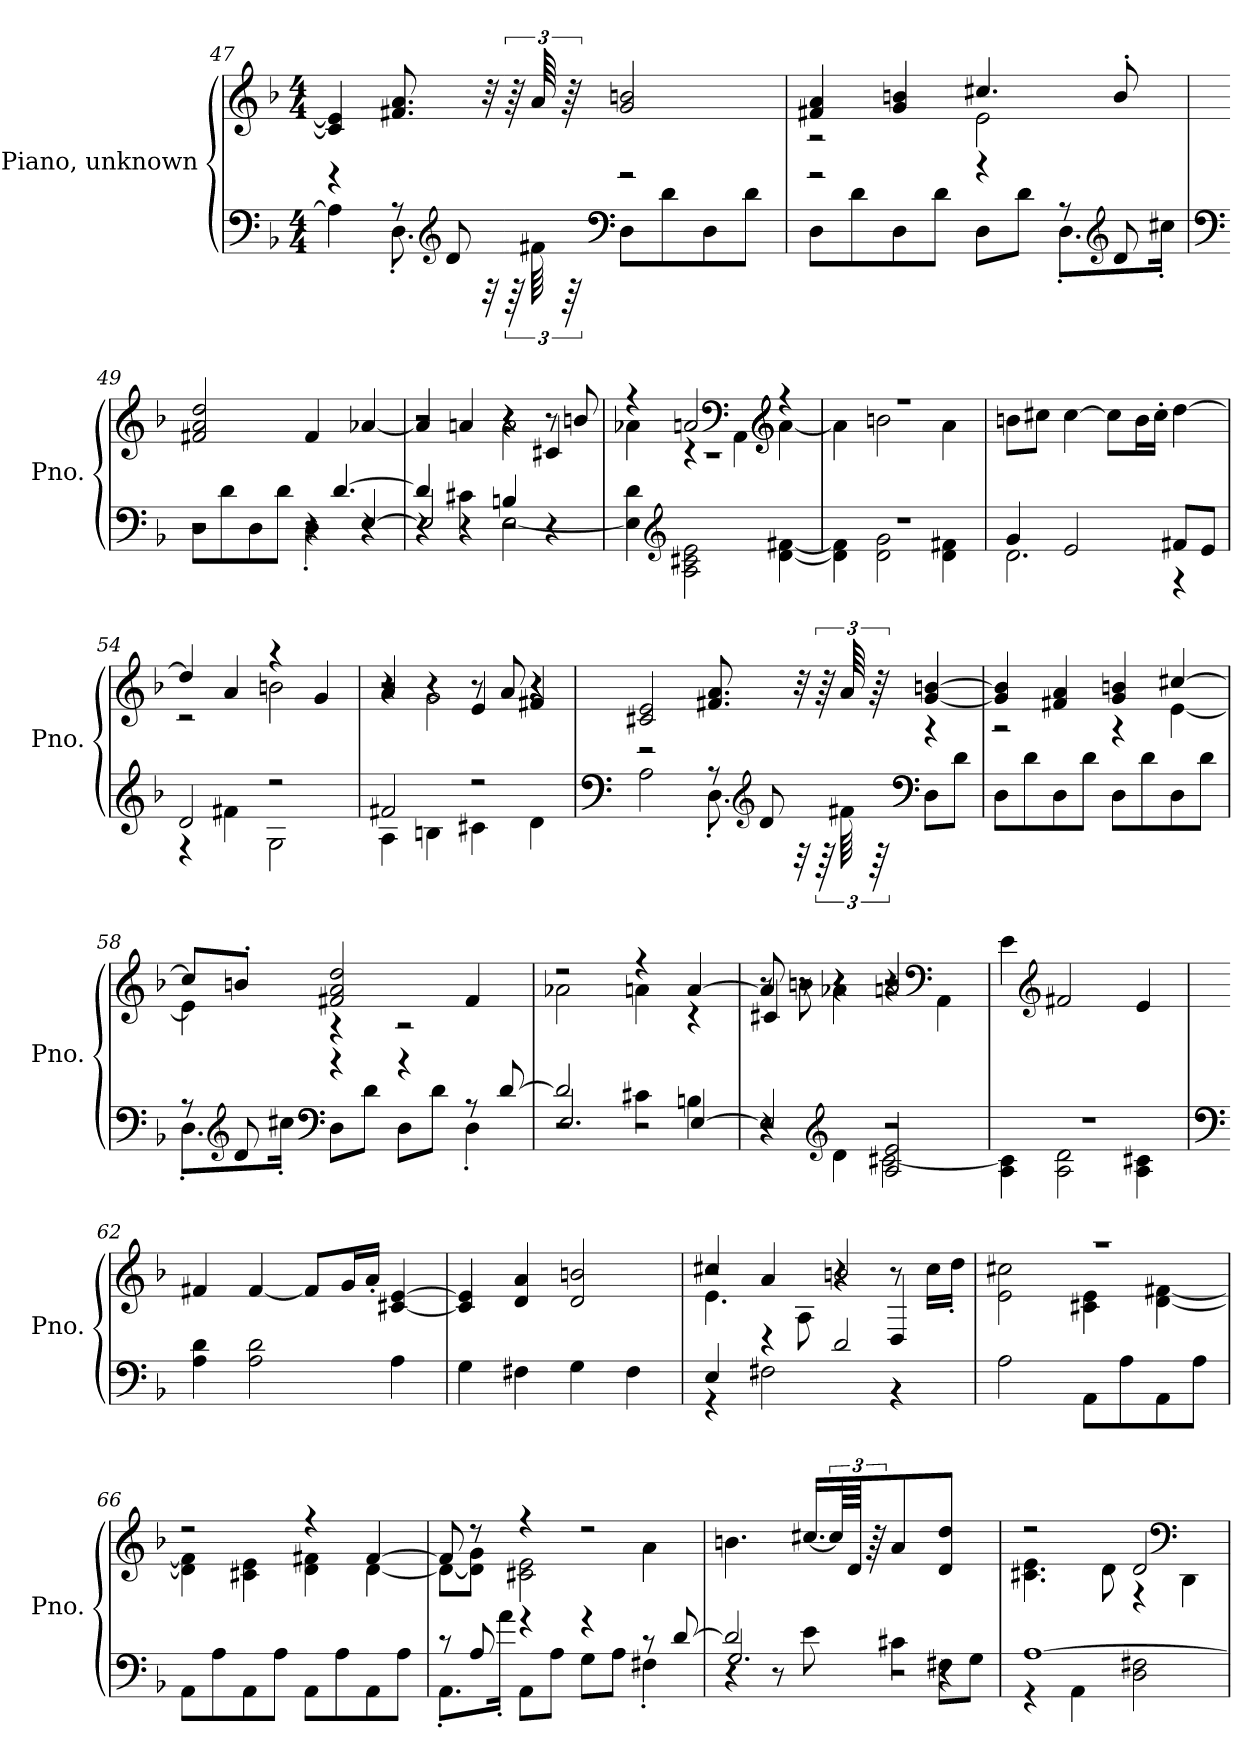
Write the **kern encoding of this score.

**kern	**kern
*part1	*part1
*staff2	*staff1
*I"Piano, unknown	*
*I'Pno.	*
!!LO:LB:g=z
*clefF4	*clefG2
*k[b-]	*k[b-]
*M4/4	*M4/4
=47	=47
*^	*
4r	4A\]	4c#/] 4e/]
8r	8.D'\	8.f#X/ 8.a/
*clefG2	*	*
8d/	.	.
.	32r	32r
.	96r	96r
.	96f#X\	96a/
.	96r	96r
*clefF4	*	*
2r	8D\L	2g/ 2bn/
.	8d\	.
.	8D\	.
.	8d\J	.
=48	=48	=48
*	*	*^
2r	8D\L	4f#X/ 4a/	2r
.	8d\	.	.
.	8D\	4g/ 4bn/	.
.	8d\J	.	.
4r	8D\L	4.cc#X/	2e\
.	8d\J	.	.
8r	8.D'\L	.	.
*clefG2	*	*	*
8d/	.	8b'/	.
.	16cc#X'\Jk	.	.
*v	*v	*	*
*	*v	*v
=49	=49
*clefF4	*
*^	*
*	*^	*
2r	8D\L	2r	2f#X/ 2a/ 2dd/
.	8d\	.	.
.	8D\	.	.
.	8d\J	.	.
8r	4D'\	4r	4f#/
[4.d/	.	.	.
.	4r	[4E/	[4a-X/
!!LO:LB:g=z
=50	=50	=50	=50
*	*	*	*^
*	*	*	*	*^
4d/]	4r	2E/]	4a-/]	2r	2r
4r	4c#X\	.	4an/	.	.
4Bn/	[2E\	2r	4r	2a\	4r
4r	.	.	8r	.	4c#X/
.	.	.	8bn/	.	.
*	*v	*v	*	*	*
*	*	*	*v	*v
=51	=51	=51	=51
1r	4E\] 4d\	4r	4a-X\
*clefG2	*	*	*
.	2A\ 2c#X\ 2e\	2an/	4r
*	*	*clefF4	*
.	.	.	4AA\
*	*	*clefG2	*
.	[4d\ [4f#X\	4r	[4a\
=52	=52	=52	=52
1r	4d\] 4f#\]	1r	4a\]
.	2d\ 2g\	.	2bn\
.	4d\ 4f#X\	.	4a\
*	*	*v	*v
=53	=53	=53
4g/	2.d\	8bn\L
.	.	8cc#X\J
2e/	.	[4cc#\
.	.	8cc#\L]
.	.	16b\L
.	.	16cc#'\JJ
8f#X/L	4r	[4dd\
8e/J	.	.
=54	=54	=54
*	*	*^
2d/	4r	4dd/]	2r
.	4f#X\	4a/	.
2r	2G\	4r	2bn\
.	.	4g/	.
!!LO:LB:g=z
=55	=55	=55	=55
*	*	*	*^
2f#X/	4A\	4a/	4r	2r
.	4Bn\	4r	2g\	.
2r	4c#X\	8r	.	4e/
.	.	8a/	.	.
.	4d\	4f#X/	4r	4r
*	*	*v	*v	*v
=56	=56	=56
*clefF4	*	*
2r	2A\	2c#X/ 2e/
8r	8.D'\	8.f#X/ 8.a/
*clefG2	*	*
8d/	.	.
.	32r	32r
.	96r	96r
.	96f#X\	96a/
.	96r	96r
*clefF4	*	*
4r	8D\L	[4g/ [4bn/
.	8d\J	.
*v	*v	*
=57	=57
*	*^
8D\L	4g/] 4b/]	2r
8d\	.	.
8D\	4f#X/ 4a/	.
8d\J	.	.
8D\L	4g/ 4bn/	4r
8d\	.	.
8D\	[4cc#X/	[4e\
8d\J	.	.
!!LO:LB:g=z	!!
=58	=58	=58
*^	*	*
8r	8.D'\L	8cc#/L]	4e\]
*clefG2	*	*	*
8d/	.	8bn'/J	.
.	16cc#X'\Jk	.	.
*clefF4	*	*	*
4r	8D\L	2f#X/ 2a/ 2dd/	4r
.	8d\J	.	.
4r	8D\L	.	2r
.	8d\J	.	.
8r	4D'\	4f#/	.
[8d/	.	.	.
=59	=59	=59	=59
*	*^	*	*
2d/]	2r	2.E/	2r	2a-X\
2r	4c#X\	.	4r	4an\
.	4Bn\	[4E/	[4a/	4r
=60	=60	=60	=60	=60
*	*	*	*	*^
2r	4r	2E/]	8a/]	8r	4c#X/
.	.	.	8r	8bn\	.
*clefG2	*	*	*	*	*
.	4d\	.	4r	4a-X\	4r
2A/ 2e/	[2c#X\	2r	2an/	4r	2r
*	*	*	*clefF4	*	*
.	.	.	.	4AA\	.
*	*v	*v	*	*	*
*	*	*v	*v	*v
=61	=61	=61
1r	4A\ 4c#\]	4e\
*	*	*clefG2
.	2A\ 2d\	2f#X/
.	4A\ 4c#X\	4e/
*v	*v	*
!!LO:PB:g=z
=62	=62
*clefF4	*
4A\ 4d\	4f#X/
2A\ 2d\	[4f#/
.	8f#/L]
.	16g/L
.	16a'/JJ
4A\	[4c#X/ [4e/
=63	=63
4G\	4c#/] 4e/]
4F#X\	4d/ 4a/
4G\	2d/ 2bn/
4F#\	.
=64	=64
*^	*^
*	*	*	*^
4E/	4r	4cc#X/	4.e\	2r
4r	2F#X\	4a/	.	.
.	.	.	8A\	.
2d/	.	2bn/	4r	4r
.	4r	.	8r	4D/
.	.	.	16cc#\LL	.
.	.	.	16dd'\JJ	.
*v	*v	*	*	*
*	*	*v	*v
=65	=65	=65
2A\	1r	2e\ 2cc#X\
8AA\L	.	4c#X\ 4e\
8A\	.	.
8AA\	.	[4d\ [4f#X\
8A\J	.	.
=66	=66	=66
8AA\L	2r	4d\] 4f#\]
8A\	.	.
8AA\	.	4c#X\ 4e\
8A\J	.	.
8AA\L	4r	4d\ 4f#X\
8A\	.	.
8AA\	[4f#/	[4d\
8A\J	.	.
!!LO:LB:g=z	!!
=67	=67	=67
*^	*	*
8r	8.AA'\L	8f#/]	8d\L_
8A/	.	8r	8d\] 8g\J
.	16a'\Jk	.	.
4r	8AA\L	4r	2c#X\ 2e\
.	8A\J	.	.
4r	8G\L	2r	.
.	8A\J	.	.
8r	4F#X'\	.	4a\
[8d/	.	.	.
*	*	*v	*v
=68	=68	=68
*	*^	*
2d/]	4r	2.G/	4.bn\
.	8r	.	.
.	8e\	.	[16.cc#X/LL
.	.	.	96cc#/LL]
.	.	.	96d/JJJJ
.	.	.	96r
2r	4c#X\	.	4a/
.	8F#X\L	4r	4d/ 4dd/
.	8G\J	.	.
*	*v	*v	*
=69	=69	=69
*	*	*^
[1A	4r	2r	4.c#X\ 4.e\
.	4AA\	.	.
.	.	.	8d\
.	2D\ 2F#X\	2d/	4r
*	*	*clefF4	*
.	.	.	4DD\
*v	*v	*	*
*	*v	*v
=	=
*-	*-
